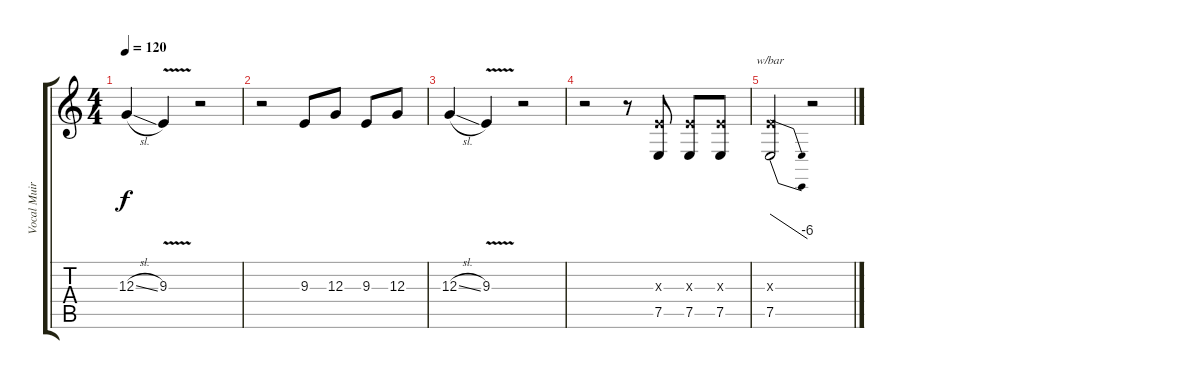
\track ("Vocal Muir high" "Vocal Muir") {instrument lead1square}
\staff {score tabs}
\tuning (E4 B3 G3 D3 A2 E2) {hide}
\ts (4 4)
\tempo 120
\clef g2
\ks c
12.3{sl}.4{dy f} 9.3{v}.4 r.2 |
r.2 9.3.8 12.3.8 9.3.8 12.3.8 |
12.3{sl}.4 9.3{v}.4 r.2 |
r.2 r.8 (9.3{x} 7.5).8{volume 12} (9.3{x} 7.5).8 (9.3{x} 7.5).8 |
(9.3{x} 7.5).2{tbe (dive default 0 0 60 -24)} r.2
